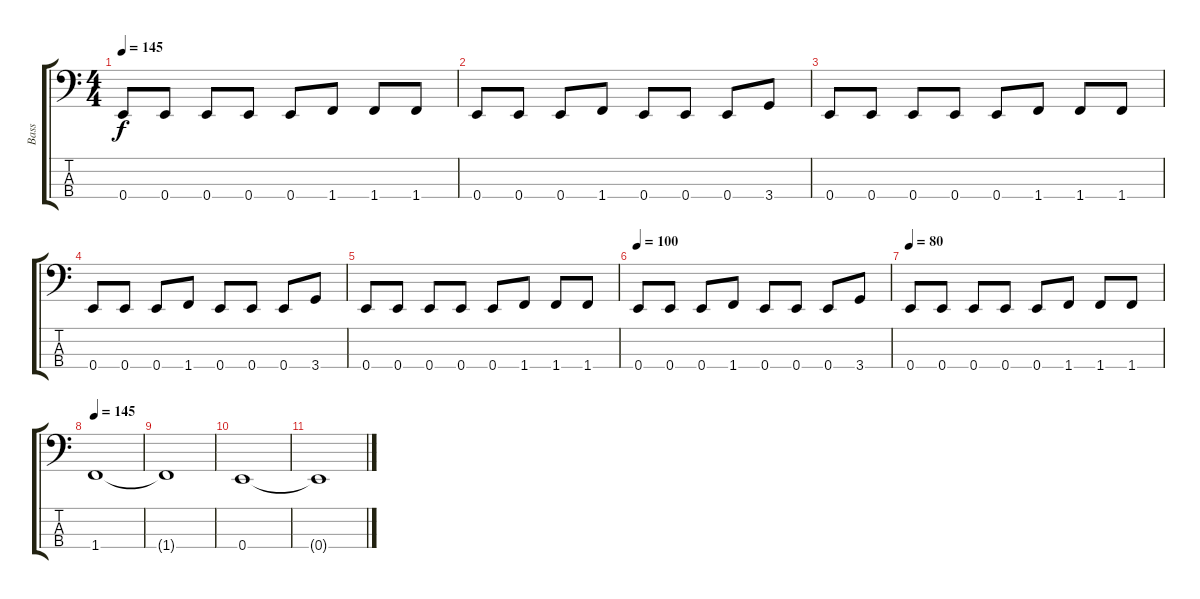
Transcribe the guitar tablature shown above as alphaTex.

\track ("Bass" "Bass") {instrument electricbassfinger}
\staff {score tabs}
\tuning (G2 D2 A1 E1) {hide}
\ts (4 4)
\tempo 145
\clef f4
\ks c
0.4.8{dy f} 0.4.8 0.4.8 0.4.8 0.4.8 1.4.8 1.4.8 1.4.8 |
0.4.8 0.4.8 0.4.8 1.4.8 0.4.8 0.4.8 0.4.8 3.4.8 |
0.4.8 0.4.8 0.4.8 0.4.8 0.4.8 1.4.8 1.4.8 1.4.8 |
0.4.8 0.4.8 0.4.8 1.4.8 0.4.8 0.4.8 0.4.8 3.4.8 |
0.4.8 0.4.8 0.4.8 0.4.8 0.4.8 1.4.8 1.4.8 1.4.8 |
\tempo 100
0.4.8 0.4.8 0.4.8 1.4.8 0.4.8 0.4.8 0.4.8 3.4.8 |
\tempo 80
0.4.8 0.4.8 0.4.8 0.4.8 0.4.8 1.4.8 1.4.8 1.4.8 |
\tempo 145
1.4.1 |
1.4{t}.1 |
0.4.1 |
0.4{t}.1
